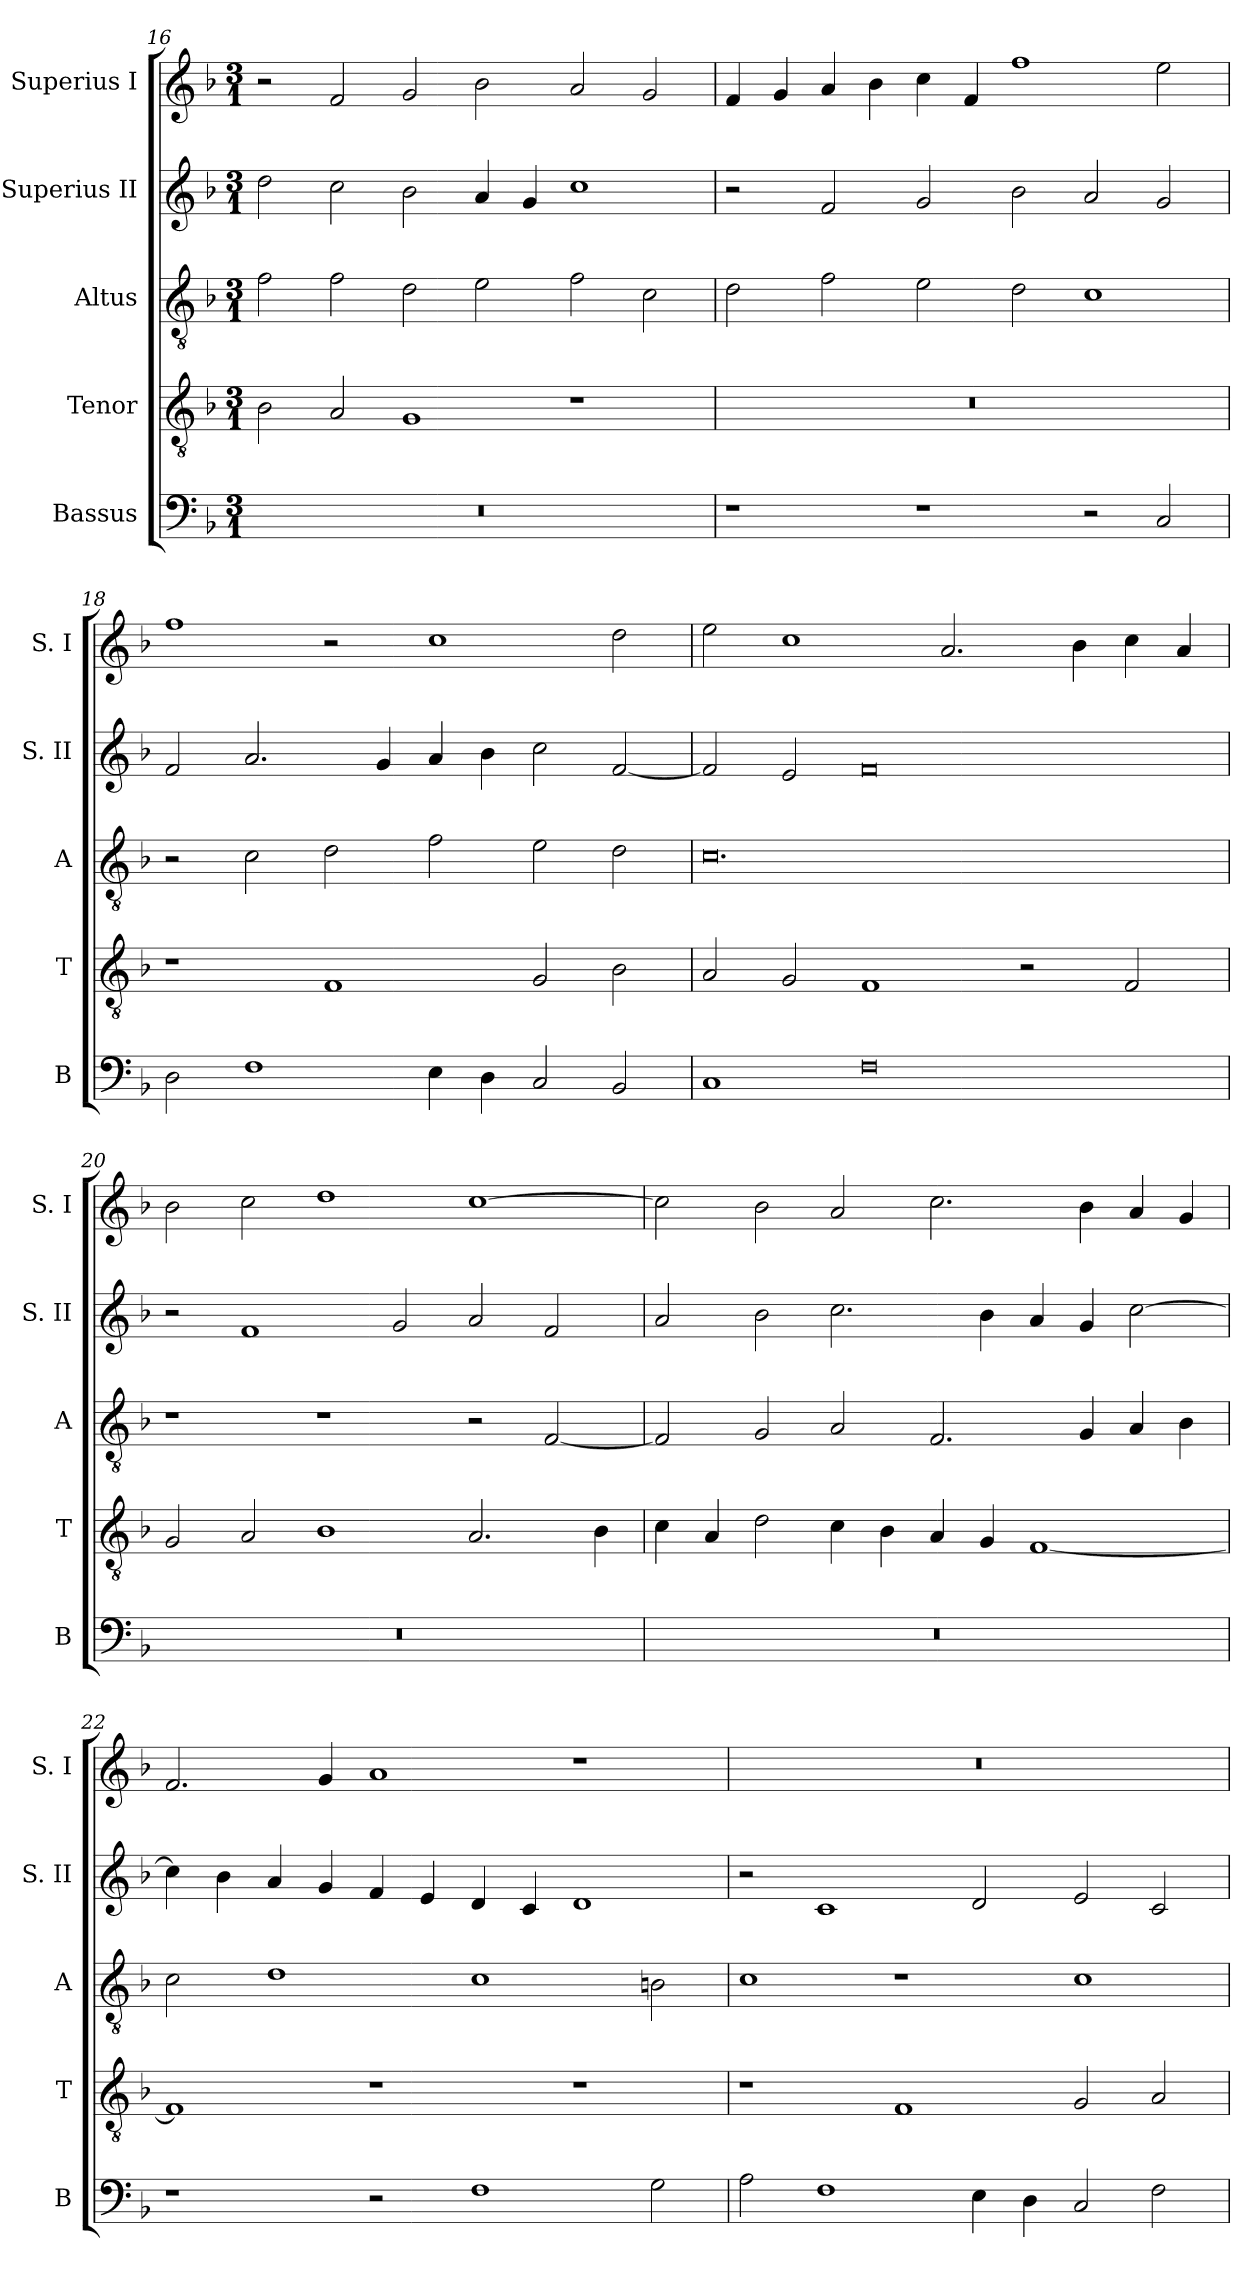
**kern	**kern	**kern	**kern	**kern
*part5	*part4	*part3	*part2	*part1
*staff5	*staff4	*staff3	*staff2	*staff1
*I"Bassus	*I"Tenor	*I"Altus	*I"Superius II	*I"Superius I
*I'B	*I'T	*I'A	*I'S. II	*I'S. I
*clefF4	*clefGv2	*clefGv2	*clefG2	*clefG2
*k[b-]	*k[b-]	*k[b-]	*k[b-]	*k[b-]
*F:	*F:	*F:	*F:	*F:
*M3/1	*M3/1	*M3/1	*M3/1	*M3/1
=16	=16	=16	=16	=16
1%3r	2B-	2f	2dd	2r
.	2A	2f	2cc	2f
.	1G	2d	2b-	2g
.	.	2e	4a	2b-
.	.	.	4g	.
.	1r	2f	1cc	2a
.	.	2c	.	2g
=17	=17	=17	=17	=17
1r	1%3r	2d	2r	4f
.	.	.	.	4g
.	.	2f	2f	4a
.	.	.	.	4b-
1r	.	2e	2g	4cc
.	.	.	.	4f
.	.	2d	2b-	1ff
2r	.	1c	2a	.
2C	.	.	2g	2ee
=18	=18	=18	=18	=18
2D	1r	2r	2f	1ff
1F	.	2c	2.a	.
.	1F	2d	.	2r
.	.	.	4g	.
4E	.	2f	4a	1cc
4D	.	.	4b-	.
2C	2G	2e	2cc	.
2BB-	2B-	2d	[2f	2dd
=19	=19	=19	=19	=19
1C	2A	0.c	2f]	2ee
.	2G	.	2e	1cc
0F	1F	.	0f	.
.	.	.	.	2.a
.	2r	.	.	.
.	.	.	.	4b-
.	2F	.	.	4cc
.	.	.	.	4a
=20	=20	=20	=20	=20
1%3r	2G	1r	2r	2b-
.	2A	.	1f	2cc
.	1B-	1r	.	1dd
.	.	.	2g	.
.	2.A	2r	2a	[1cc
.	.	[2F	2f	.
.	4B-	.	.	.
=21	=21	=21	=21	=21
1%3r	4c	2F]	2a	2cc]
.	4A	.	.	.
.	2d	2G	2b-	2b-
.	4c	2A	2.cc	2a
.	4B-	.	.	.
.	4A	2.F	.	2.cc
.	4G	.	4b-	.
.	[1F	.	4a	.
.	.	4G	4g	4b-
.	.	4A	[2cc	4a
.	.	4B-	.	4g
=22	=22	=22	=22	=22
1r	1F]	2c	4cc]	2.f
.	.	.	4b-	.
.	.	1d	4a	.
.	.	.	4g	4g
2r	1r	.	4f	1a
.	.	.	4e	.
1F	.	1c	4d	.
.	.	.	4c	.
.	1r	.	1d	1r
2G	.	2Bn	.	.
=23	=23	=23	=23	=23
2A	1r	1c	2r	1%3r
1F	.	.	1c	.
.	1F	1r	.	.
4E	.	.	2d	.
4D	.	.	.	.
2C	2G	1c	2e	.
2F	2A	.	2c	.
=	=	=	=	=
*-	*-	*-	*-	*-
